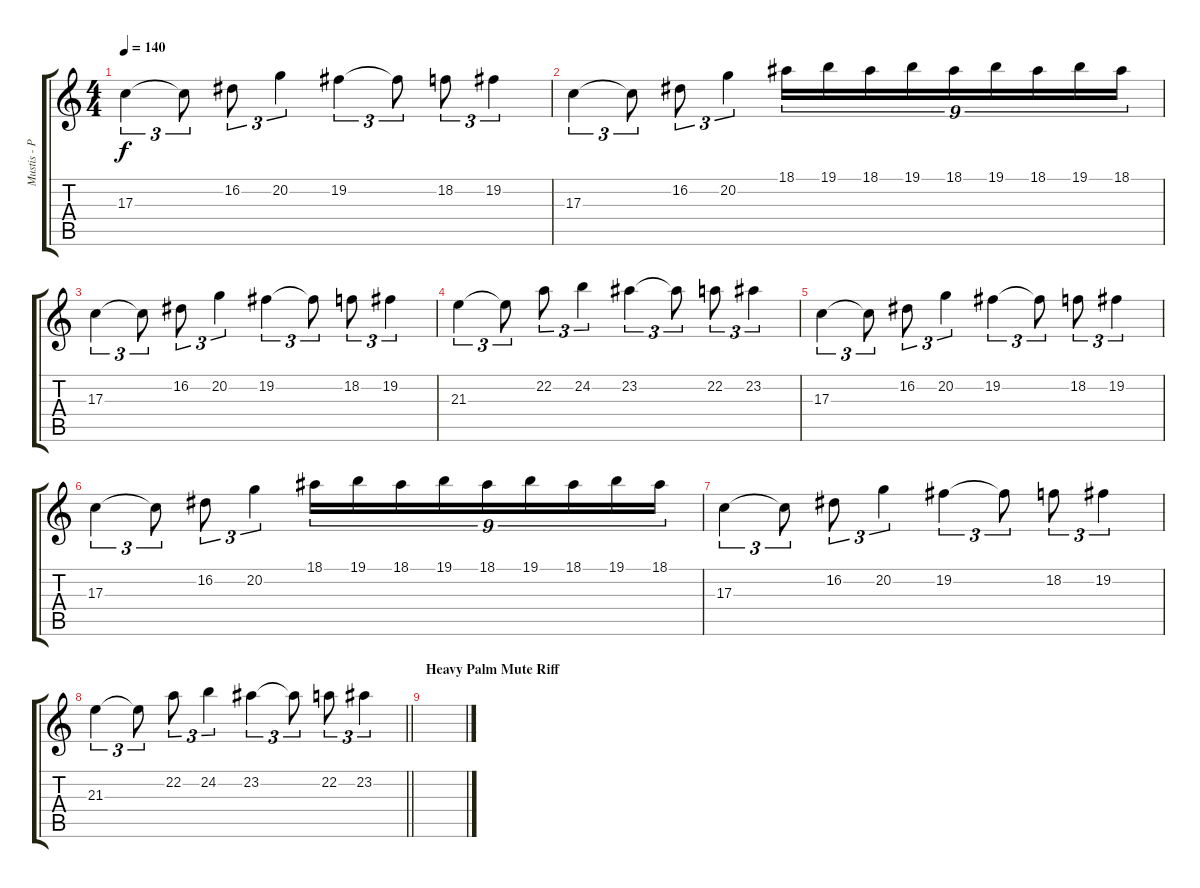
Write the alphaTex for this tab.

\track ("Mustis - Pads" "Mustis - P") {instrument fx3crystal}
\staff {score tabs}
\tuning (E4 B3 G3 D3 A2 E2) {hide}
\ts (4 4)
\tempo 140
\clef g2
\ks c
17.3.4{tu (3 2) dy f} 17.3{t}.8{tu (3 2)} 16.2.8{tu (3 2)} 20.2.4{tu (3 2)} 19.2.4{tu (3 2)} 19.2{t}.8{tu (3 2)} 18.2.8{tu (3 2)} 19.2.4{tu (3 2)} |
17.3.4{tu (3 2)} 17.3{t}.8{tu (3 2)} 16.2.8{tu (3 2)} 20.2.4{tu (3 2)} 18.1.16{tu (9 8)} 19.1.16{tu (9 8)} 18.1.16{tu (9 8)} 19.1.16{tu (9 8)} 18.1.16{tu (9 8)} 19.1.16{tu (9 8)} 18.1.16{tu (9 8)} 19.1.16{tu (9 8)} 18.1.16{tu (9 8)} |
17.3.4{tu (3 2)} 17.3{t}.8{tu (3 2)} 16.2.8{tu (3 2)} 20.2.4{tu (3 2)} 19.2.4{tu (3 2)} 19.2{t}.8{tu (3 2)} 18.2.8{tu (3 2)} 19.2.4{tu (3 2)} |
21.3.4{tu (3 2)} 21.3{t}.8{tu (3 2)} 22.2.8{tu (3 2)} 24.2.4{tu (3 2)} 23.2.4{tu (3 2)} 23.2{t}.8{tu (3 2)} 22.2.8{tu (3 2)} 23.2.4{tu (3 2)} |
17.3.4{tu (3 2)} 17.3{t}.8{tu (3 2)} 16.2.8{tu (3 2)} 20.2.4{tu (3 2)} 19.2.4{tu (3 2)} 19.2{t}.8{tu (3 2)} 18.2.8{tu (3 2)} 19.2.4{tu (3 2)} |
17.3.4{tu (3 2)} 17.3{t}.8{tu (3 2)} 16.2.8{tu (3 2)} 20.2.4{tu (3 2)} 18.1.16{tu (9 8)} 19.1.16{tu (9 8)} 18.1.16{tu (9 8)} 19.1.16{tu (9 8)} 18.1.16{tu (9 8)} 19.1.16{tu (9 8)} 18.1.16{tu (9 8)} 19.1.16{tu (9 8)} 18.1.16{tu (9 8)} |
17.3.4{tu (3 2)} 17.3{t}.8{tu (3 2)} 16.2.8{tu (3 2)} 20.2.4{tu (3 2)} 19.2.4{tu (3 2)} 19.2{t}.8{tu (3 2)} 18.2.8{tu (3 2)} 19.2.4{tu (3 2)} |
\barLineRight lightlight
21.3.4{tu (3 2)} 21.3{t}.8{tu (3 2)} 22.2.8{tu (3 2)} 24.2.4{tu (3 2)} 23.2.4{tu (3 2)} 23.2{t}.8{tu (3 2)} 22.2.8{tu (3 2)} 23.2.4{tu (3 2)} |
\section ("" "Heavy Palm Mute Riff")
